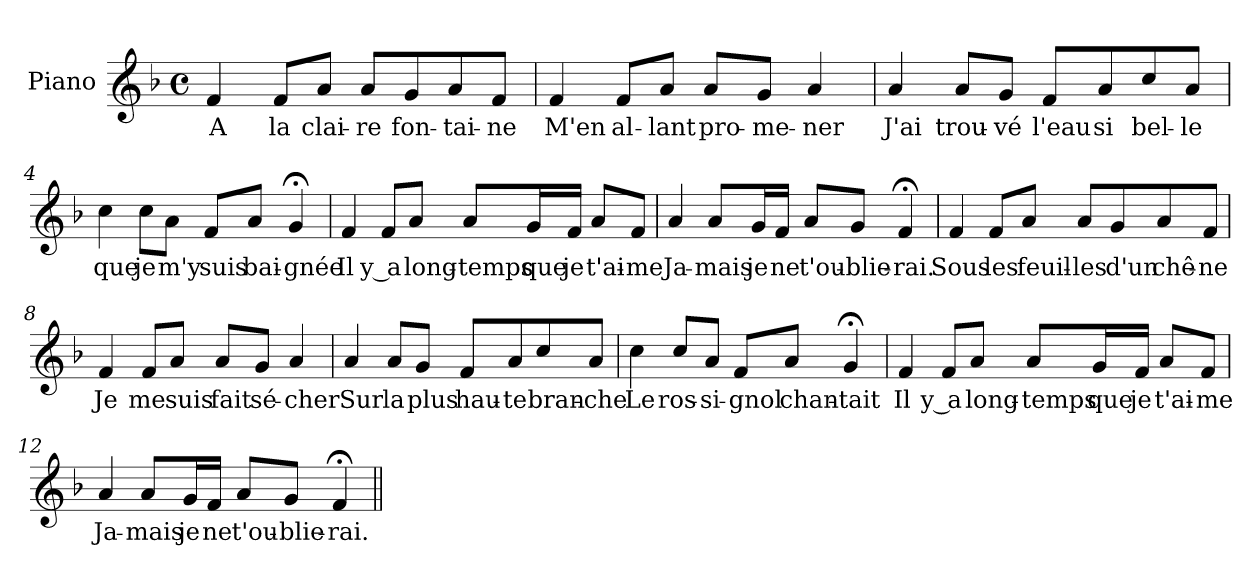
**kern	**text
*part1	*part1
*staff1	*staff1
*I"Piano	*
*I'Pno	*
*clefG2	*
*k[b-]	*
*F:	*
*M4/4	*
*met(c)	*
=1	=1
4f/	A
8f/L	la
8a/J	clai-
8a/L	-re
8g/	fon-
8a/	-tai-
8f/J	-ne
=2	=2
4f/	M'en
8f/L	al-
8a/J	-lant
8a/L	pro-
8g/J	-me-
4a/	-ner
!!LO:LB:g=z
=3	=3
4a/	J'ai
8a/L	trou-
8g/J	-vé
8f/L	l'eau
8a/	si
8cc\	bel-
8a/J	-le
=4	=4
4cc\	que
8cc\L	je
8a\J	m'y
8f/L	suis
8a/J	bai-
4g;</	-gnée
=5	=5
4f/	Il
8f/L	y a
8a/J	long-
8a/L	-temps
16g/	que
16f/J	je
8a/L	t'ai-
8f/J	-me
!!LO:LB:g=z
=6	=6
4a/	Ja-
8a/L	-mais
16g/	je
16f/J	ne
8a/L	t'ou-
8g/J	-blie-
4f;</	-rai.
=7	=7
4f/	Sous
8f/L	les
8a/J	feuil-
8a/L	-les
8g/	d'un
8a/	chê-
8f/J	-ne
=8	=8
4f/	Je
8f/L	me
8a/J	suis
8a/L	fait
8g/J	sé-
4a/	-cher
!!LO:LB:g=z
=9	=9
4a/	Sur
8a/L	la
8g/J	plus
8f/L	hau-
8a/	-te
8cc/	bran-
8a/J	-che
=10	=10
4cc\	Le
8cc\L	ros-
8a/J	-si-
8f/L	-gnol
8a/J	chan-
4g;</	-tait
!!LO:LB:g=z
=11	=11
4f/	Il
8f/L	y a
8a/J	long-
8a/L	-temps
16g/	que
16f/J	je
8a/L	t'ai-
8f/J	-me
=12	=12
4a/	Ja-
8a/L	-mais
16g/	je
16f/J	ne
8a/L	t'ou-
8g/J	-blie-
4f;</	-rai.
=||	=||
*-	*-
